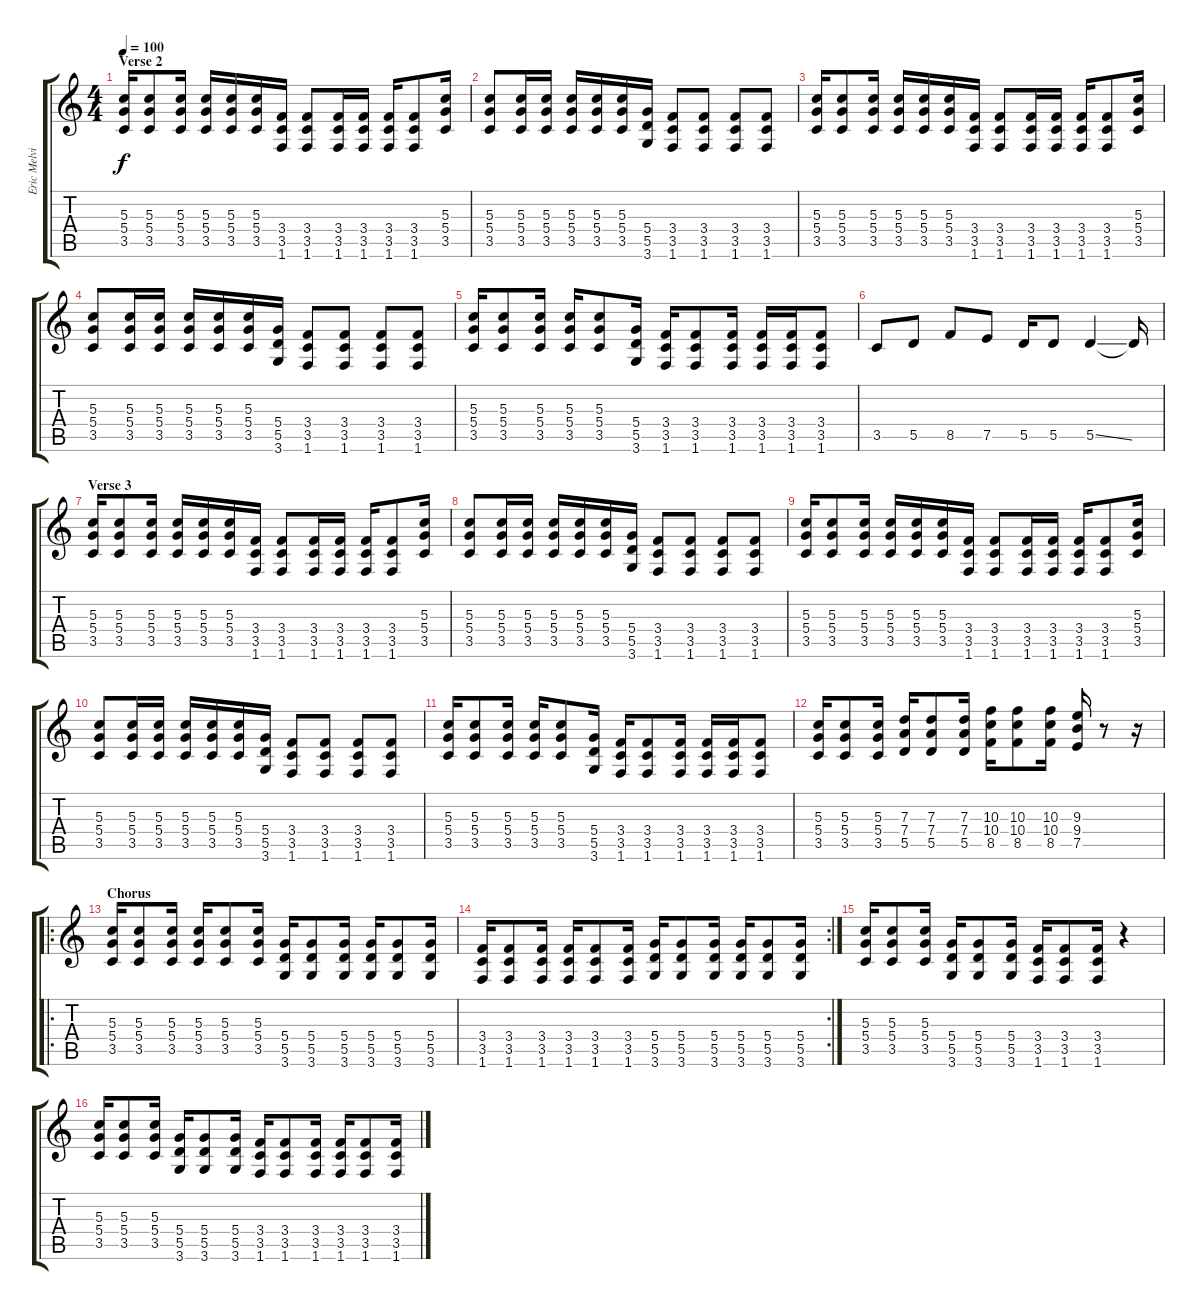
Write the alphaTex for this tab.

\track ("Eric Melvin" "Eric Melvi") {instrument overdrivenguitar}
\staff {score tabs}
\tuning (E4 B3 G3 D3 A2 E2) {hide}
\ts (4 4)
\section ("" "Verse 2")
\tempo 100
\clef g2
\ks c
(5.3 5.4 3.5).16{dy f} (5.3 5.4 3.5).8 (5.3 5.4 3.5).16 (5.3 5.4 3.5).16 (5.3 5.4 3.5).16 (5.3 5.4 3.5).16 (3.4 3.5 1.6).16{instrument electricguitarmuted} (3.4 3.5 1.6).8 (3.4 3.5 1.6).16 (3.4 3.5 1.6).16 (3.4 3.5 1.6).16 (3.4 3.5 1.6).8 (5.3 5.4 3.5).16{instrument overdrivenguitar} |
(5.3 5.4 3.5).8 (5.3 5.4 3.5).16 (5.3 5.4 3.5).16 (5.3 5.4 3.5).16 (5.3 5.4 3.5).16 (5.3 5.4 3.5).16 (5.4 5.5 3.6).16 (3.4 3.5 1.6).8{instrument electricguitarmuted} (3.4 3.5 1.6).8 (3.4 3.5 1.6).8 (3.4 3.5 1.6).8 |
(5.3 5.4 3.5).16{instrument overdrivenguitar} (5.3 5.4 3.5).8 (5.3 5.4 3.5).16 (5.3 5.4 3.5).16 (5.3 5.4 3.5).16 (5.3 5.4 3.5).16 (3.4 3.5 1.6).16{instrument electricguitarmuted} (3.4 3.5 1.6).8 (3.4 3.5 1.6).16 (3.4 3.5 1.6).16 (3.4 3.5 1.6).16 (3.4 3.5 1.6).8 (5.3 5.4 3.5).16{instrument overdrivenguitar} |
(5.3 5.4 3.5).8 (5.3 5.4 3.5).16 (5.3 5.4 3.5).16 (5.3 5.4 3.5).16 (5.3 5.4 3.5).16 (5.3 5.4 3.5).16 (5.4 5.5 3.6).16 (3.4 3.5 1.6).8{instrument electricguitarmuted} (3.4 3.5 1.6).8 (3.4 3.5 1.6).8 (3.4 3.5 1.6).8 |
(5.3 5.4 3.5).16{instrument overdrivenguitar} (5.3 5.4 3.5).8 (5.3 5.4 3.5).16 (5.3 5.4 3.5).16 (5.3 5.4 3.5).8 (5.4 5.5 3.6).16 (3.4 3.5 1.6).16 (3.4 3.5 1.6).8 (3.4 3.5 1.6).16 (3.4 3.5 1.6).16 (3.4 3.5 1.6).16 (3.4 3.5 1.6).8 |
3.5.8 5.5.8 8.5.8 7.5.8 5.5.16 5.5.8 5.5{ss}.4 5.5{t}.16 |
\section ("" "Verse 3")
(5.3 5.4 3.5).16 (5.3 5.4 3.5).8 (5.3 5.4 3.5).16 (5.3 5.4 3.5).16 (5.3 5.4 3.5).16 (5.3 5.4 3.5).16 (3.4 3.5 1.6).16{instrument electricguitarmuted} (3.4 3.5 1.6).8 (3.4 3.5 1.6).16 (3.4 3.5 1.6).16 (3.4 3.5 1.6).16 (3.4 3.5 1.6).8 (5.3 5.4 3.5).16{instrument overdrivenguitar} |
(5.3 5.4 3.5).8 (5.3 5.4 3.5).16 (5.3 5.4 3.5).16 (5.3 5.4 3.5).16 (5.3 5.4 3.5).16 (5.3 5.4 3.5).16 (5.4 5.5 3.6).16 (3.4 3.5 1.6).8{instrument electricguitarmuted} (3.4 3.5 1.6).8 (3.4 3.5 1.6).8 (3.4 3.5 1.6).8 |
(5.3 5.4 3.5).16{instrument overdrivenguitar} (5.3 5.4 3.5).8 (5.3 5.4 3.5).16 (5.3 5.4 3.5).16 (5.3 5.4 3.5).16 (5.3 5.4 3.5).16 (3.4 3.5 1.6).16{instrument electricguitarmuted} (3.4 3.5 1.6).8 (3.4 3.5 1.6).16 (3.4 3.5 1.6).16 (3.4 3.5 1.6).16 (3.4 3.5 1.6).8 (5.3 5.4 3.5).16{instrument overdrivenguitar} |
(5.3 5.4 3.5).8 (5.3 5.4 3.5).16 (5.3 5.4 3.5).16 (5.3 5.4 3.5).16 (5.3 5.4 3.5).16 (5.3 5.4 3.5).16 (5.4 5.5 3.6).16 (3.4 3.5 1.6).8{instrument electricguitarmuted} (3.4 3.5 1.6).8 (3.4 3.5 1.6).8 (3.4 3.5 1.6).8 |
(5.3 5.4 3.5).16{instrument overdrivenguitar} (5.3 5.4 3.5).8 (5.3 5.4 3.5).16 (5.3 5.4 3.5).16 (5.3 5.4 3.5).8 (5.4 5.5 3.6).16 (3.4 3.5 1.6).16 (3.4 3.5 1.6).8 (3.4 3.5 1.6).16 (3.4 3.5 1.6).16 (3.4 3.5 1.6).16 (3.4 3.5 1.6).8 |
(5.3 5.4 3.5).16 (5.3 5.4 3.5).8 (5.3 5.4 3.5).16 (7.3 7.4 5.5).16 (7.3 7.4 5.5).8 (7.3 7.4 5.5).16 (10.3 10.4 8.5).16 (10.3 10.4 8.5).8 (10.3 10.4 8.5).16 (9.3 9.4 7.5).16 r.8 r.16 |
\ro
\section ("" "Chorus")
(5.3 5.4 3.5).16 (5.3 5.4 3.5).8 (5.3 5.4 3.5).16 (5.3 5.4 3.5).16 (5.3 5.4 3.5).8 (5.3 5.4 3.5).16 (5.4 5.5 3.6).16 (5.4 5.5 3.6).8 (5.4 5.5 3.6).16 (5.4 5.5 3.6).16 (5.4 5.5 3.6).8 (5.4 5.5 3.6).16 |
\rc 2
(3.4 3.5 1.6).16 (3.4 3.5 1.6).8 (3.4 3.5 1.6).16 (3.4 3.5 1.6).16 (3.4 3.5 1.6).8 (3.4 3.5 1.6).16 (5.4 5.5 3.6).16 (5.4 5.5 3.6).8 (5.4 5.5 3.6).16 (5.4 5.5 3.6).16 (5.4 5.5 3.6).8 (5.4 5.5 3.6).16 |
(5.3 5.4 3.5).16 (5.3 5.4 3.5).8 (5.3 5.4 3.5).16 (5.4 5.5 3.6).16 (5.4 5.5 3.6).8 (5.4 5.5 3.6).16 (3.4 3.5 1.6).16 (3.4 3.5 1.6).8 (3.4 3.5 1.6).16 r.4 |
(5.3 5.4 3.5).16 (5.3 5.4 3.5).8 (5.3 5.4 3.5).16 (5.4 5.5 3.6).16 (5.4 5.5 3.6).8 (5.4 5.5 3.6).16 (3.4 3.5 1.6).16 (3.4 3.5 1.6).8 (3.4 3.5 1.6).16 (3.4 3.5 1.6).16 (3.4 3.5 1.6).8 (3.4 3.5 1.6).16
